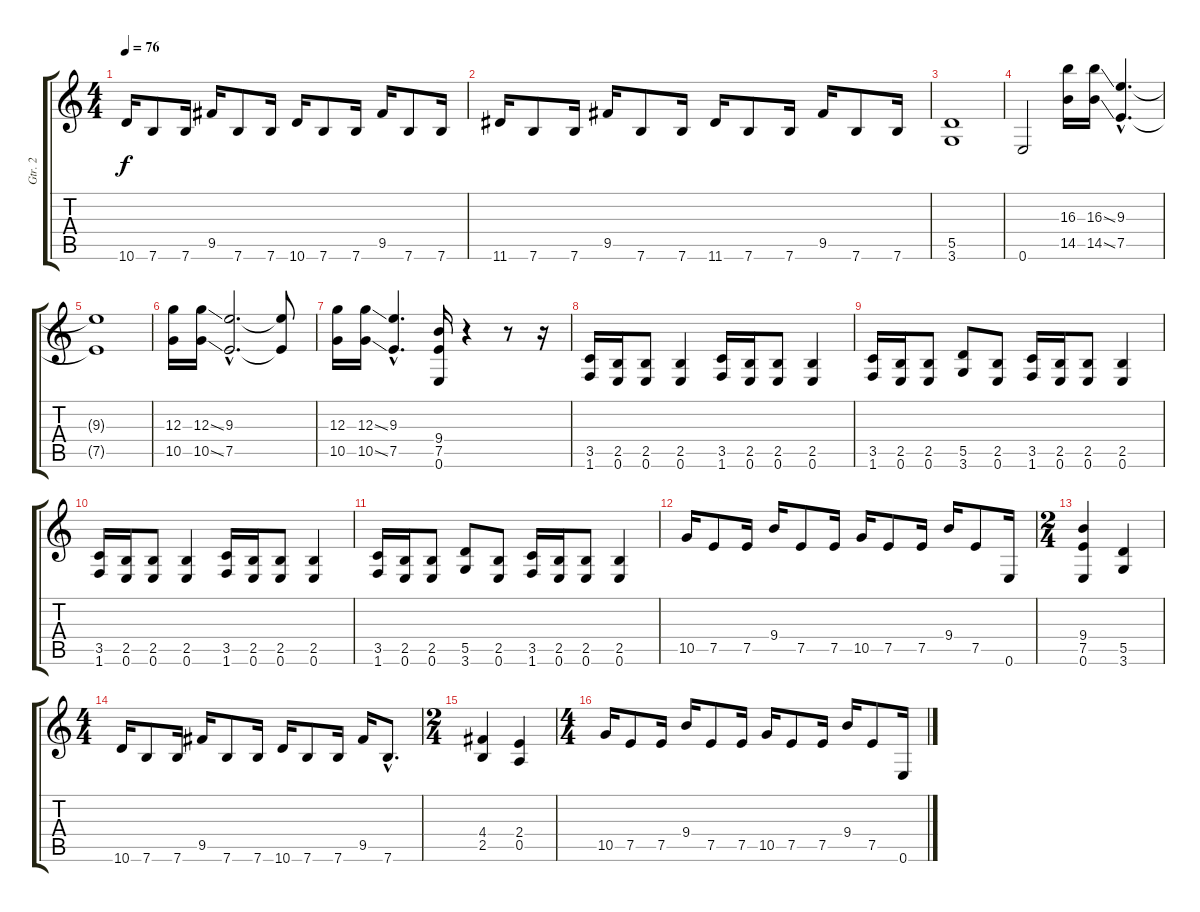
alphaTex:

\track ("Gtr. 2" "Gtr. 2") {instrument distortionguitar}
\staff {score tabs}
\tuning (E4 B3 G3 D3 A2 E2) {hide}
\ts (4 4)
\tempo 76
\clef g2
\ks c
10.6.16{dy f} 7.6.8 7.6.16 9.5.16 7.6.8 7.6.16 10.6.16 7.6.8 7.6.16 9.5.16 7.6.8 7.6.16 |
11.6.16 7.6.8 7.6.16 9.5.16 7.6.8 7.6.16 11.6.16 7.6.8 7.6.16 9.5.16 7.6.8 7.6.16 |
(5.5 3.6).1 |
0.6.2 (16.3 14.5).16 (16.3{ss} 14.5{ss}).16 (9.3{hac} 7.5{hac}).4{d} |
(9.3{t} 7.5{t}).1 |
(12.3 10.5).16 (12.3{ss} 10.5{ss}).16 (9.3{hac} 7.5{hac}).2{d} (9.3{t} 7.5{t}).8 |
(12.3 10.5).16 (12.3{ss} 10.5{ss}).16 (9.3{hac} 7.5{hac}).4{d} (9.4 7.5 0.6).16 r.4 r.8 r.16 |
(3.5 1.6).16 (2.5 0.6).16 (2.5 0.6).8 (2.5 0.6).4 (3.5 1.6).16 (2.5 0.6).16 (2.5 0.6).8 (2.5 0.6).4 |
(3.5 1.6).16 (2.5 0.6).16 (2.5 0.6).8 (5.5 3.6).8 (2.5 0.6).8 (3.5 1.6).16 (2.5 0.6).16 (2.5 0.6).8 (2.5 0.6).4 |
(3.5 1.6).16 (2.5 0.6).16 (2.5 0.6).8 (2.5 0.6).4 (3.5 1.6).16 (2.5 0.6).16 (2.5 0.6).8 (2.5 0.6).4 |
(3.5 1.6).16 (2.5 0.6).16 (2.5 0.6).8 (5.5 3.6).8 (2.5 0.6).8 (3.5 1.6).16 (2.5 0.6).16 (2.5 0.6).8 (2.5 0.6).4 |
10.5.16 7.5.8 7.5.16 9.4.16 7.5.8 7.5.16 10.5.16 7.5.8 7.5.16 9.4.16 7.5.8 0.6.16 |
\ts (2 4)
(9.4 7.5 0.6).4 (5.5 3.6).4 |
\ts (4 4)
10.6.16 7.6.8 7.6.16 9.5.16 7.6.8 7.6.16 10.6.16 7.6.8 7.6.16 9.5.16 7.6{hac}.8{d} |
\ts (2 4)
(4.4 2.5).4 (2.4 0.5).4 |
\ts (4 4)
10.5.16 7.5.8 7.5.16 9.4.16 7.5.8 7.5.16 10.5.16 7.5.8 7.5.16 9.4.16 7.5.8 0.6.16
